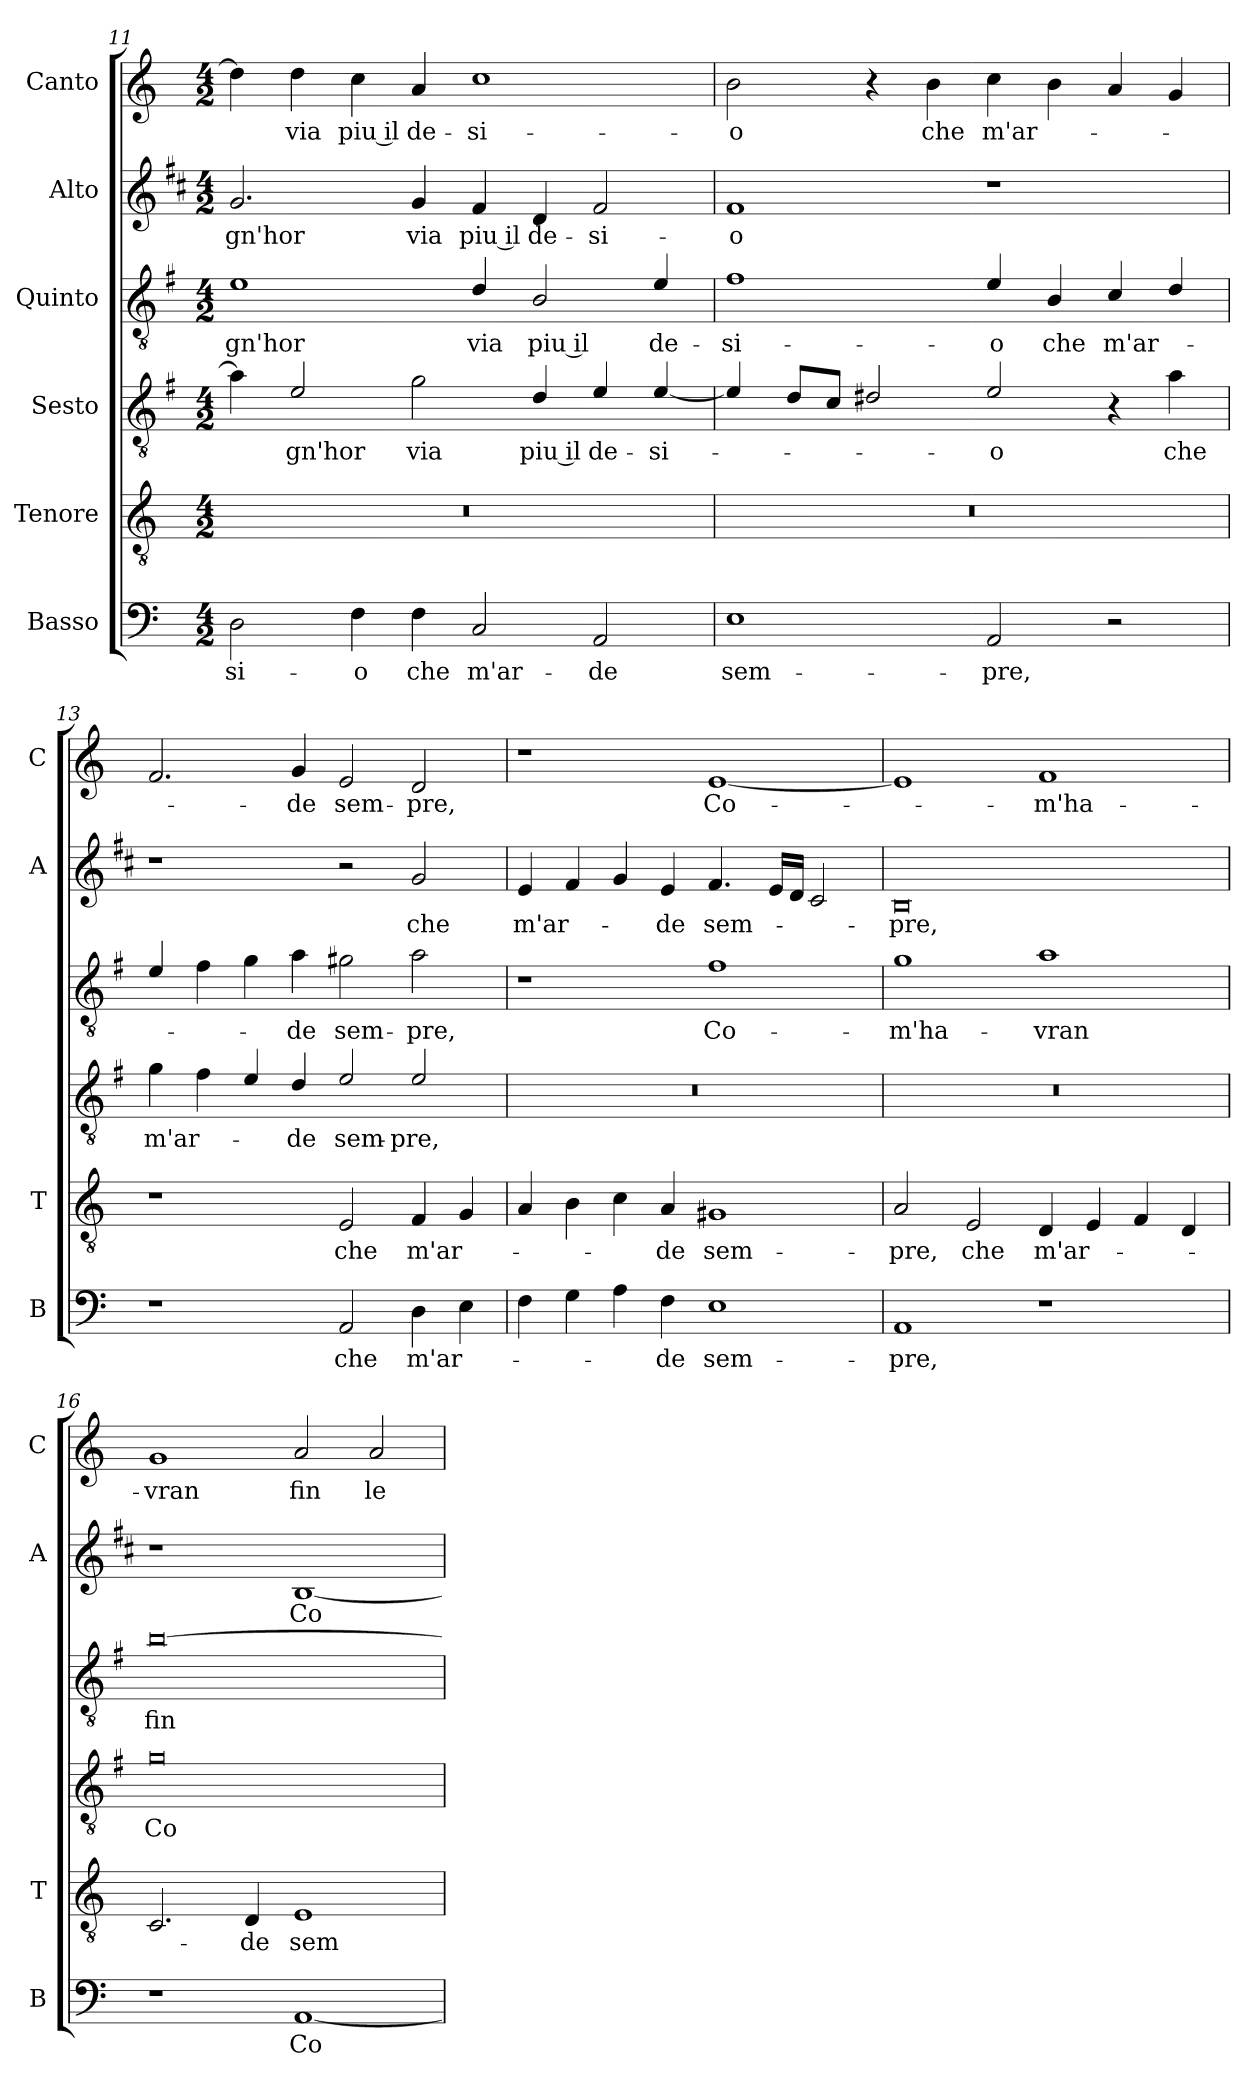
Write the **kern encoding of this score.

**kern	**text	**kern	**text	**kern	**text	**kern	**text	**kern	**text	**kern	**text
*part6	*part6	*part5	*part5	*part4	*part4	*part3	*part3	*part2	*part2	*part1	*part1
*staff6	*staff6	*staff5	*staff5	*staff4	*staff4	*staff3	*staff3	*staff2	*staff2	*staff1	*staff1
*I"Basso	*	*I"Tenore	*	*I"Sesto	*	*I"Quinto	*	*I"Alto	*	*I"Canto	*
*I'B	*	*I'T	*	*	*	*	*	*I'A	*	*I'C	*
*clefF4	*	*clefGv2	*	*clefGv2	*	*clefGv2	*	*clefG2	*	*clefG2	*
*	*	*	*	*ITrd4c7	*	*ITrd4c7	*	*ITrd1c2	*	*	*
*k[]	*	*k[]	*	*k[]	*	*k[]	*	*k[]	*	*k[]	*
*C:	*	*C:	*	*C:	*	*C:	*	*C:	*	*C:	*
*M4/2	*	*M4/2	*	*M4/2	*	*M4/2	*	*M4/2	*	*M4/2	*
=11	=11	=11	=11	=11	=11	=11	=11	=11	=11	=11	=11
!	!LO:LY:b	!	!	!	!	!	!LO:LY:b	!	!LO:LY:b	!	!
2D\	-si-	0r	.	4d\]	.	1A	-gn'hor	2.f/	-gn'hor	4dd\]	.
!	!	!	!	!	!LO:LY:b	!	!	!	!	!	!LO:LY:b
.	.	.	.	2A/	-gn'hor	.	.	.	.	4dd\	via
!	!LO:LY:b	!	!	!	!	!	!	!	!	!	!LO:LY:b
4F\	-o	.	.	.	.	.	.	.	.	4cc\	piu il
!	!LO:LY:b	!	!	!	!LO:LY:b	!	!	!	!LO:LY:b	!	!LO:LY:b
4F\	che	.	.	2c\	via	.	.	4f/	via	4a/	de-
!	!LO:LY:b	!	!	!	!	!	!LO:LY:b	!	!LO:LY:b	!	!LO:LY:b
2C/	m'ar-	.	.	.	.	4G/	via	4e/	piu il	1cc	-si-
!	!	!	!	!	!LO:LY:b	!	!LO:LY:b	!	!LO:LY:b	!	!
.	.	.	.	4G/	piu il	2E/	piu il	4c/	de-	.	.
!	!LO:LY:b	!	!	!	!LO:LY:b	!	!	!	!LO:LY:b	!	!
2AA/	-de	.	.	4A/	de-	.	.	2e/	-si-	.	.
!	!	!	!	!	!LO:LY:b	!	!LO:LY:b	!	!	!	!
.	.	.	.	[4A/	-si-	4A/	de-	.	.	.	.
=12	=12	=12	=12	=12	=12	=12	=12	=12	=12	=12	=12
!	!LO:LY:b	!	!	!	!	!	!LO:LY:b	!	!LO:LY:b	!	!LO:LY:b
1E	sem-	0r	.	4A/]	.	1B	-si-	1e	-o	2b\	-o
.	.	.	.	8G/L	.	.	.	.	.	.	.
.	.	.	.	8F/J	.	.	.	.	.	.	.
.	.	.	.	2G#X/	.	.	.	.	.	4r	.
!	!	!	!	!	!	!	!	!	!	!	!LO:LY:b
.	.	.	.	.	.	.	.	.	.	4b\	che
!	!LO:LY:b	!	!	!	!LO:LY:b	!	!LO:LY:b	!	!	!	!LO:LY:b
2AA/	-pre,	.	.	2A/	-o	4A/	-o	1r	.	4cc\	m'ar-
!	!	!	!	!	!	!	!LO:LY:b	!	!	!	!
.	.	.	.	.	.	4E/	che	.	.	4b\	.
!	!	!	!	!	!	!	!LO:LY:b	!	!	!	!
2r	.	.	.	4r	.	4F/	m'ar-	.	.	4a/	.
!	!	!	!	!	!LO:LY:b	!	!	!	!	!	!
.	.	.	.	4d\	che	4G/	.	.	.	4g/	.
=13	=13	=13	=13	=13	=13	=13	=13	=13	=13	=13	=13
!	!	!	!	!	!LO:LY:b	!	!	!	!	!	!
1r	.	1r	.	4c\	m'ar-	4A/	.	1r	.	2.f/	.
.	.	.	.	4B\	.	4B\	.	.	.	.	.
.	.	.	.	4A/	.	4c\	.	.	.	.	.
!	!	!	!	!	!LO:LY:b	!	!LO:LY:b	!	!	!	!LO:LY:b
.	.	.	.	4G/	-de	4d\	-de	.	.	4g/	-de
!	!LO:LY:b	!	!LO:LY:b	!	!LO:LY:b	!	!LO:LY:b	!	!	!	!LO:LY:b
2AA/	che	2E/	che	2A/	sem-	2c#X\	sem-	2r	.	2e/	sem-
!	!LO:LY:b	!	!LO:LY:b	!	!LO:LY:b	!	!LO:LY:b	!	!LO:LY:b	!	!LO:LY:b
4D\	m'ar-	4F/	m'ar-	2A/	-pre,	2d\	-pre,	2f/	che	2d/	-pre,
4E\	.	4G/	.	.	.	.	.	.	.	.	.
!!LO:LB:g=z
=14	=14	=14	=14	=14	=14	=14	=14	=14	=14	=14	=14
!	!	!	!	!	!	!	!	!	!LO:LY:b	!	!
4F\	.	4A/	.	0r	.	1r	.	4d/	m'ar-	1r	.
4G\	.	4B\	.	.	.	.	.	4e/	.	.	.
4A\	.	4c\	.	.	.	.	.	4f/	.	.	.
!	!LO:LY:b	!	!LO:LY:b	!	!	!	!	!	!LO:LY:b	!	!
4F\	-de	4A/	-de	.	.	.	.	4d/	-de	.	.
!	!LO:LY:b	!	!LO:LY:b	!	!	!	!LO:LY:b	!	!LO:LY:b	!	!LO:LY:b
1E	sem-	1G#X	sem-	.	.	1B	Co-	4.e/	sem-	[1e	Co-
.	.	.	.	.	.	.	.	16d/LL	.	.	.
.	.	.	.	.	.	.	.	16c/JJ	.	.	.
.	.	.	.	.	.	.	.	2B/	.	.	.
=15	=15	=15	=15	=15	=15	=15	=15	=15	=15	=15	=15
!	!LO:LY:b	!	!LO:LY:b	!	!	!	!LO:LY:b	!	!LO:LY:b	!	!
1AA	-pre,	2A/	-pre,	0r	.	1c	-m'ha-	0A	-pre,	1e]	.
!	!	!	!LO:LY:b	!	!	!	!	!	!	!	!
.	.	2E/	che	.	.	.	.	.	.	.	.
!	!	!	!LO:LY:b	!	!	!	!LO:LY:b	!	!	!	!LO:LY:b
1r	.	4D/	m'ar-	.	.	1d	-vran	.	.	1f	-m'ha-
.	.	4E/	.	.	.	.	.	.	.	.	.
.	.	4F/	.	.	.	.	.	.	.	.	.
.	.	4D/	.	.	.	.	.	.	.	.	.
=16	=16	=16	=16	=16	=16	=16	=16	=16	=16	=16	=16
!	!	!	!	!	!LO:LY:b	!	!LO:LY:b	!	!	!	!LO:LY:b
1r	.	2.C/	.	0c	Co-	[0e	fin	1r	.	1g	-vran
!	!	!	!LO:LY:b	!	!	!	!	!	!	!	!
.	.	4D/	-de	.	.	.	.	.	.	.	.
!	!LO:LY:b	!	!LO:LY:b	!	!	!	!	!	!LO:LY:b	!	!LO:LY:b
[1AA	Co-	1E	sem-	.	.	.	.	[1A	Co-	2a/	fin
!	!	!	!	!	!	!	!	!	!	!	!LO:LY:b
.	.	.	.	.	.	.	.	.	.	2a/	le
=	=	=	=	=	=	=	=	=	=	=	=
*-	*-	*-	*-	*-	*-	*-	*-	*-	*-	*-	*-
